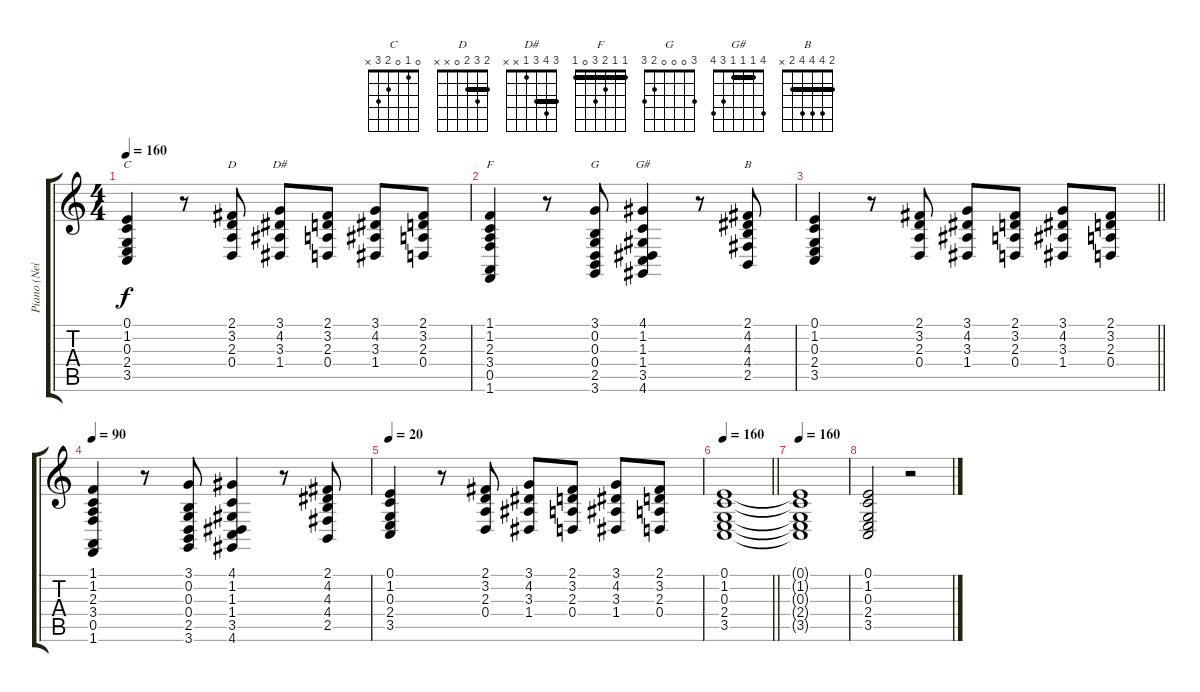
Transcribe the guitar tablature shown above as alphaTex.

\track ("Piano (Neil)" "Piano (Nei") {instrument acousticgrandpiano}
\staff {score tabs}
\tuning (E4 B3 G3 D3 A2 E2) {hide}
\chord ("C" 0 1 0 2 3 x)
\chord ("D" 2 3 2 0 x x) {barre 2}
\chord ("D#" 3 4 3 1 x x) {barre 3}
\chord ("F" 1 1 2 3 0 1) {barre 1}
\chord ("G" 3 0 0 0 2 3)
\chord ("G#" 4 1 1 1 3 4) {barre 1}
\chord ("B" 2 4 4 4 2 x) {barre 2}
\ts (4 4)
\tempo 160
\clef g2
\ks c
(0.1 1.2 0.3 2.4 3.5).4{ch "C" dy f} r.8 (2.1 3.2 2.3 0.4).8{ch "D"} (3.1 4.2 3.3 1.4).8{ch "D#"} (2.1 3.2 2.3 0.4).8 (3.1 4.2 3.3 1.4).8 (2.1 3.2 2.3 0.4).8 |
(1.1 1.2 2.3 3.4 0.5 1.6).4{ch "F"} r.8 (3.1 0.2 0.3 0.4 2.5 3.6).8{ch "G"} (4.1 1.2 1.3 1.4 3.5 4.6).4{ch "G#"} r.8 (2.1 4.2 4.3 4.4 2.5).8{ch "B"} |
\barLineRight lightlight
(0.1 1.2 0.3 2.4 3.5).4 r.8 (2.1 3.2 2.3 0.4).8 (3.1 4.2 3.3 1.4).8 (2.1 3.2 2.3 0.4).8 (3.1 4.2 3.3 1.4).8 (2.1 3.2 2.3 0.4).8 |
\tempo 90
(1.1 1.2 2.3 3.4 0.5 1.6).4 r.8 (3.1 0.2 0.3 0.4 2.5 3.6).8 (4.1 1.2 1.3 1.4 3.5 4.6).4 r.8 (2.1 4.2 4.3 4.4 2.5).8 |
\tempo 20
(0.1 1.2 0.3 2.4 3.5).4 r.8 (2.1 3.2 2.3 0.4).8 (3.1 4.2 3.3 1.4).8 (2.1 3.2 2.3 0.4).8 (3.1 4.2 3.3 1.4).8 (2.1 3.2 2.3 0.4).8 |
\tempo 160
\barLineRight lightlight
(0.1 1.2 0.3 2.4 3.5).1 |
\tempo 160
(0.1{t} 1.2{t} 0.3{t} 2.4{t} 3.5{t}).1 |
(0.1 1.2 0.3 2.4 3.5).2 r.2
